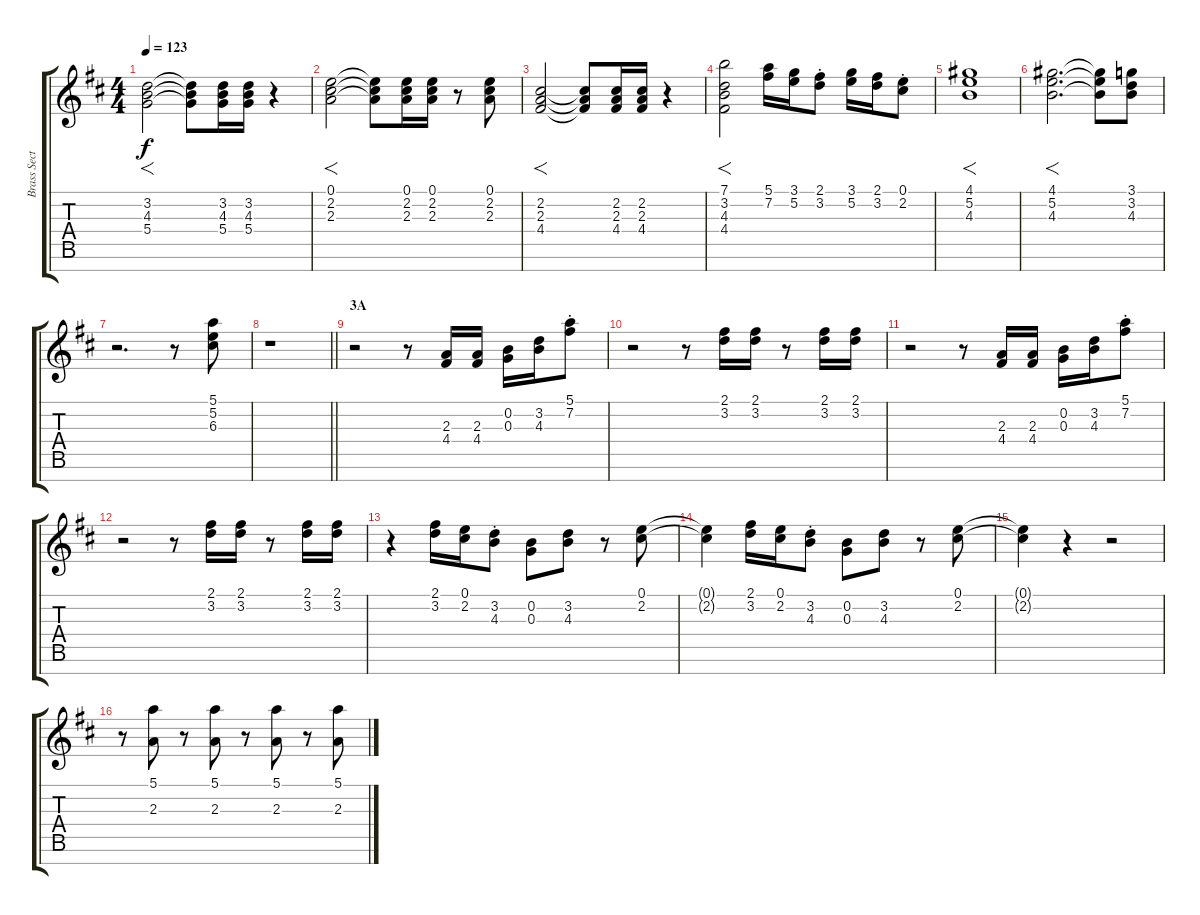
\track ("Brass Section I" "Brass Sect") {instrument brasssection}
\staff {score tabs}
\tuning (E5 B4 G4 D4 A3 E3 B2) {hide}
\ts (4 4)
\tempo 123
\clef g2
\ks d
(3.2 4.3 5.4).2{f dy f} (3.2{t} 4.3{t} 5.4{t}).8 (3.2 4.3 5.4).16 (3.2 4.3 5.4).16 r.4 |
(0.1 2.2 2.3).2{f} (0.1{t} 2.2{t} 2.3{t}).8 (0.1 2.2 2.3).16 (0.1 2.2 2.3).16 r.8 (0.1 2.2 2.3).8 |
(2.2 2.3 4.4).2{f} (2.2{t} 2.3{t} 4.4{t}).8 (2.2 2.3 4.4).16 (2.2 2.3 4.4).16 r.4 |
(7.1 3.2 4.3 4.4).2{f} (5.1 7.2).16 (3.1 5.2).16 (2.1{st} 3.2{st}).8 (3.1 5.2).16 (2.1 3.2).16 (0.1{st} 2.2{st}).8 |
(4.1 5.2 4.3).1{f} |
(4.1 5.2 4.3).2{f d} (4.1{t} 5.2{t} 4.3{t}).8 (3.1 3.2 4.3).8 |
r.2{d} r.8 (5.1 5.2 6.3).8 |
\barLineRight lightlight
r.1 |
\section ("" "3A")
r.2 r.8 (2.3 4.4).16 (2.3 4.4).16 (0.2 0.3).16 (3.2 4.3).16 (5.1{st} 7.2{st}).8 |
r.2 r.8 (2.1 3.2).16 (2.1 3.2).16 r.8 (2.1 3.2).16 (2.1 3.2).16 |
r.2 r.8 (2.3 4.4).16 (2.3 4.4).16 (0.2 0.3).16 (3.2 4.3).16 (5.1{st} 7.2{st}).8 |
r.2 r.8 (2.1 3.2).16 (2.1 3.2).16 r.8 (2.1 3.2).16 (2.1 3.2).16 |
r.4 (2.1 3.2).16 (0.1 2.2).16 (3.2{st} 4.3{st}).8 (0.2 0.3).8 (3.2 4.3).8 r.8 (0.1 2.2).8 |
(0.1{t} 2.2{t}).4 (2.1 3.2).16 (0.1 2.2).16 (3.2{st} 4.3{st}).8 (0.2 0.3).8 (3.2 4.3).8 r.8 (0.1 2.2).8 |
(0.1{t} 2.2{t}).4 r.4 r.2 |
r.8 (5.1 2.3).8 r.8 (5.1 2.3).8 r.8 (5.1 2.3).8 r.8 (5.1 2.3).8
